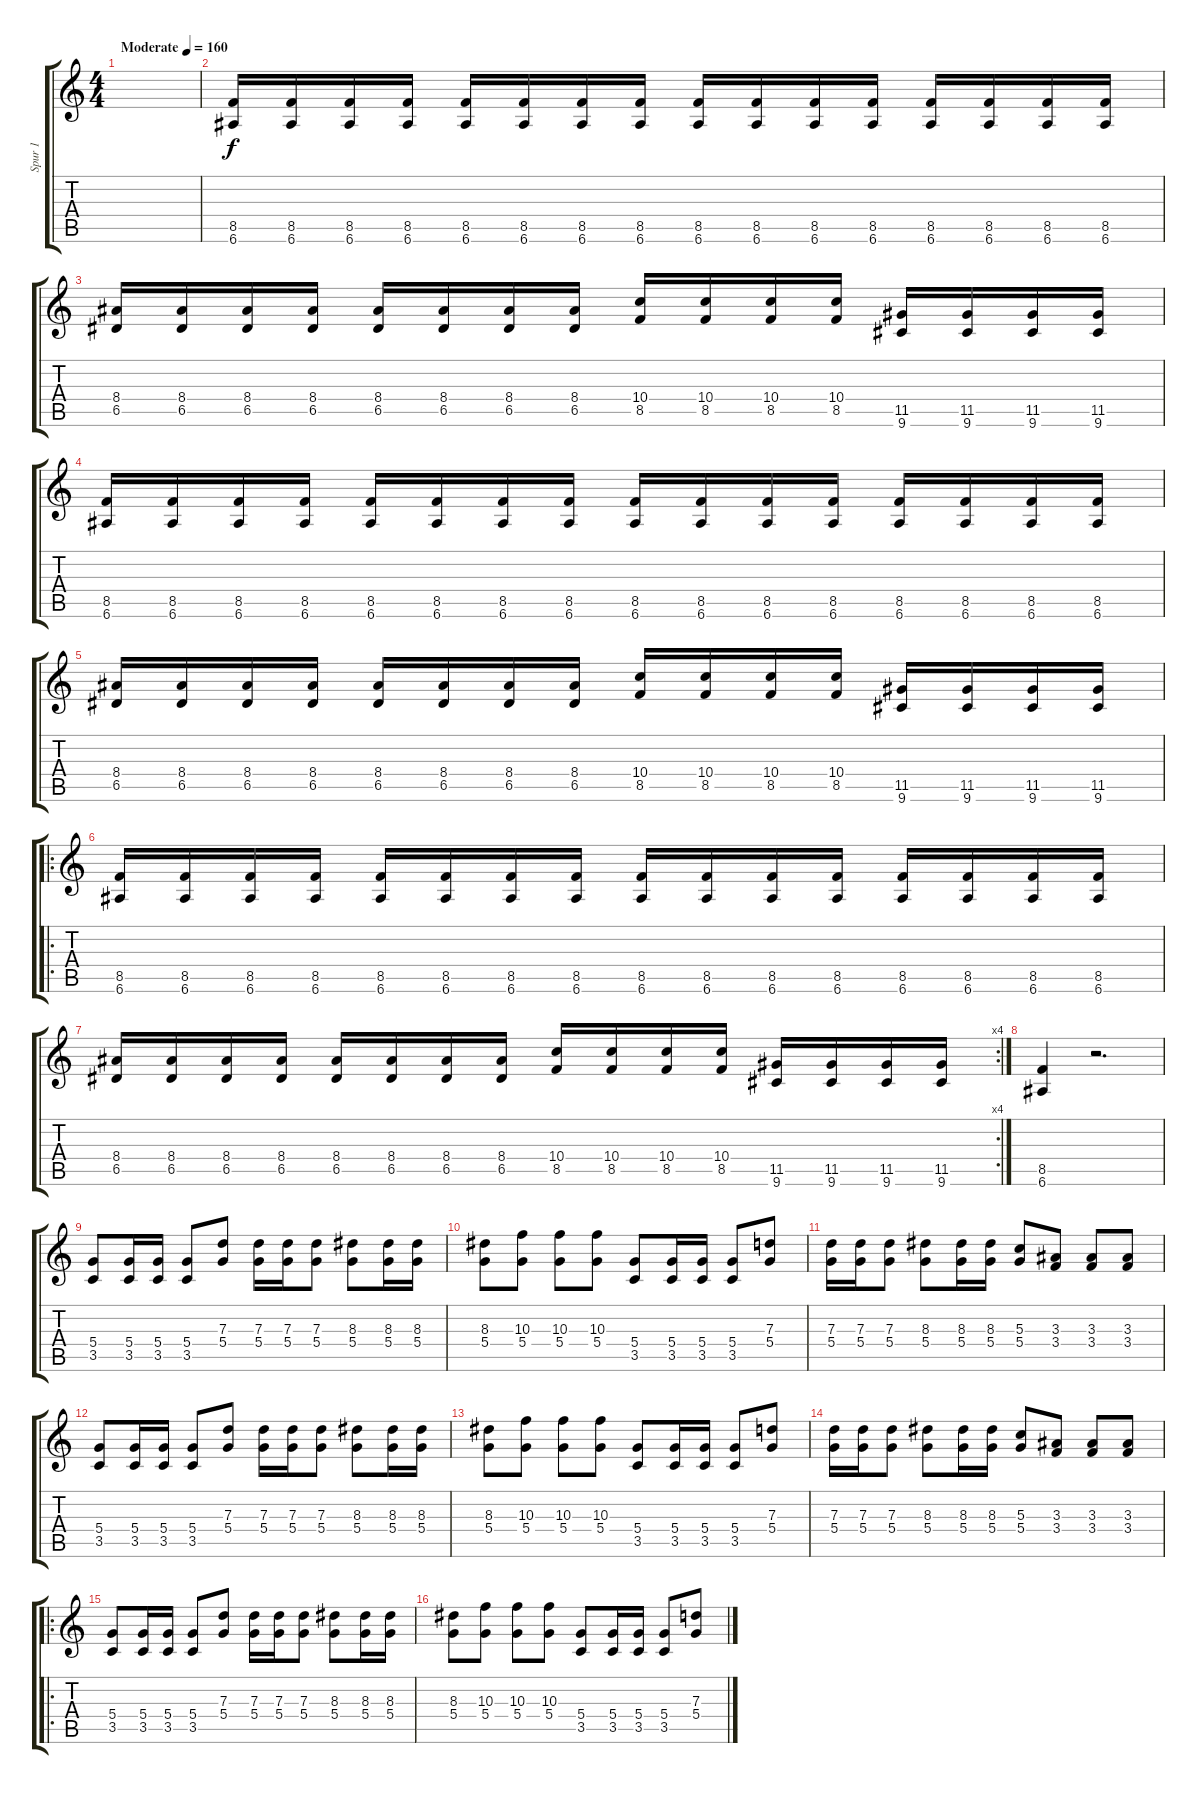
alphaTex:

\track ("Spur 1" "Spur 1") {instrument distortionguitar}
\staff {score tabs}
\tuning (E4 B3 G3 D3 A2 E2) {hide}
\ts (4 4)
\tempo (160 "Moderate")
\clef g2
\ks c
|
(8.5 6.6).16{txt ""} (8.5 6.6).16 (8.5 6.6).16 (8.5 6.6).16 (8.5 6.6).16 (8.5 6.6).16 (8.5 6.6).16 (8.5 6.6).16 (8.5 6.6).16 (8.5 6.6).16 (8.5 6.6).16 (8.5 6.6).16 (8.5 6.6).16 (8.5 6.6).16 (8.5 6.6).16 (8.5 6.6).16 |
(8.4 6.5).16 (8.4 6.5).16 (8.4 6.5).16 (8.4 6.5).16 (8.4 6.5).16 (8.4 6.5).16 (8.4 6.5).16 (8.4 6.5).16 (10.4 8.5).16 (10.4 8.5).16 (10.4 8.5).16 (10.4 8.5).16 (11.5 9.6).16 (11.5 9.6).16 (11.5 9.6).16 (11.5 9.6).16 |
(8.5 6.6).16 (8.5 6.6).16 (8.5 6.6).16 (8.5 6.6).16 (8.5 6.6).16 (8.5 6.6).16 (8.5 6.6).16 (8.5 6.6).16 (8.5 6.6).16 (8.5 6.6).16 (8.5 6.6).16 (8.5 6.6).16 (8.5 6.6).16 (8.5 6.6).16 (8.5 6.6).16 (8.5 6.6).16 |
(8.4 6.5).16 (8.4 6.5).16 (8.4 6.5).16 (8.4 6.5).16 (8.4 6.5).16 (8.4 6.5).16 (8.4 6.5).16 (8.4 6.5).16 (10.4 8.5).16 (10.4 8.5).16 (10.4 8.5).16 (10.4 8.5).16 (11.5 9.6).16 (11.5 9.6).16 (11.5 9.6).16 (11.5 9.6).16 |
\ro
(8.5 6.6).16 (8.5 6.6).16 (8.5 6.6).16 (8.5 6.6).16 (8.5 6.6).16 (8.5 6.6).16 (8.5 6.6).16 (8.5 6.6).16 (8.5 6.6).16 (8.5 6.6).16 (8.5 6.6).16 (8.5 6.6).16 (8.5 6.6).16 (8.5 6.6).16 (8.5 6.6).16 (8.5 6.6).16 |
\rc 4
(8.4 6.5).16 (8.4 6.5).16 (8.4 6.5).16 (8.4 6.5).16 (8.4 6.5).16 (8.4 6.5).16 (8.4 6.5).16 (8.4 6.5).16 (10.4 8.5).16 (10.4 8.5).16 (10.4 8.5).16 (10.4 8.5).16 (11.5 9.6).16 (11.5 9.6).16 (11.5 9.6).16 (11.5 9.6).16 |
(8.5 6.6).4 r.2{d} |
(5.4 3.5).8 (5.4 3.5).16 (5.4 3.5).16 (5.4 3.5).8 (7.3 5.4).8 (7.3 5.4).16 (7.3 5.4).16 (7.3 5.4).8 (8.3 5.4).8 (8.3 5.4).16 (8.3 5.4).16 |
(8.3 5.4).8 (10.3 5.4).8 (10.3 5.4).8 (10.3 5.4).8 (5.4 3.5).8 (5.4 3.5).16 (5.4 3.5).16 (5.4 3.5).8 (7.3 5.4).8 |
(7.3 5.4).16 (7.3 5.4).16 (7.3 5.4).8 (8.3 5.4).8 (8.3 5.4).16 (8.3 5.4).16 (5.3 5.4).8 (3.3 3.4).8 (3.3 3.4).8 (3.3 3.4).8 |
(5.4 3.5).8 (5.4 3.5).16 (5.4 3.5).16 (5.4 3.5).8 (7.3 5.4).8 (7.3 5.4).16 (7.3 5.4).16 (7.3 5.4).8 (8.3 5.4).8 (8.3 5.4).16 (8.3 5.4).16 |
(8.3 5.4).8 (10.3 5.4).8 (10.3 5.4).8 (10.3 5.4).8 (5.4 3.5).8 (5.4 3.5).16 (5.4 3.5).16 (5.4 3.5).8 (7.3 5.4).8 |
(7.3 5.4).16 (7.3 5.4).16 (7.3 5.4).8 (8.3 5.4).8 (8.3 5.4).16 (8.3 5.4).16 (5.3 5.4).8 (3.3 3.4).8 (3.3 3.4).8 (3.3 3.4).8 |
\ro
(5.4 3.5).8 (5.4 3.5).16 (5.4 3.5).16 (5.4 3.5).8 (7.3 5.4).8 (7.3 5.4).16 (7.3 5.4).16 (7.3 5.4).8 (8.3 5.4).8 (8.3 5.4).16 (8.3 5.4).16 |
(8.3 5.4).8 (10.3 5.4).8 (10.3 5.4).8 (10.3 5.4).8 (5.4 3.5).8 (5.4 3.5).16 (5.4 3.5).16 (5.4 3.5).8 (7.3 5.4).8
